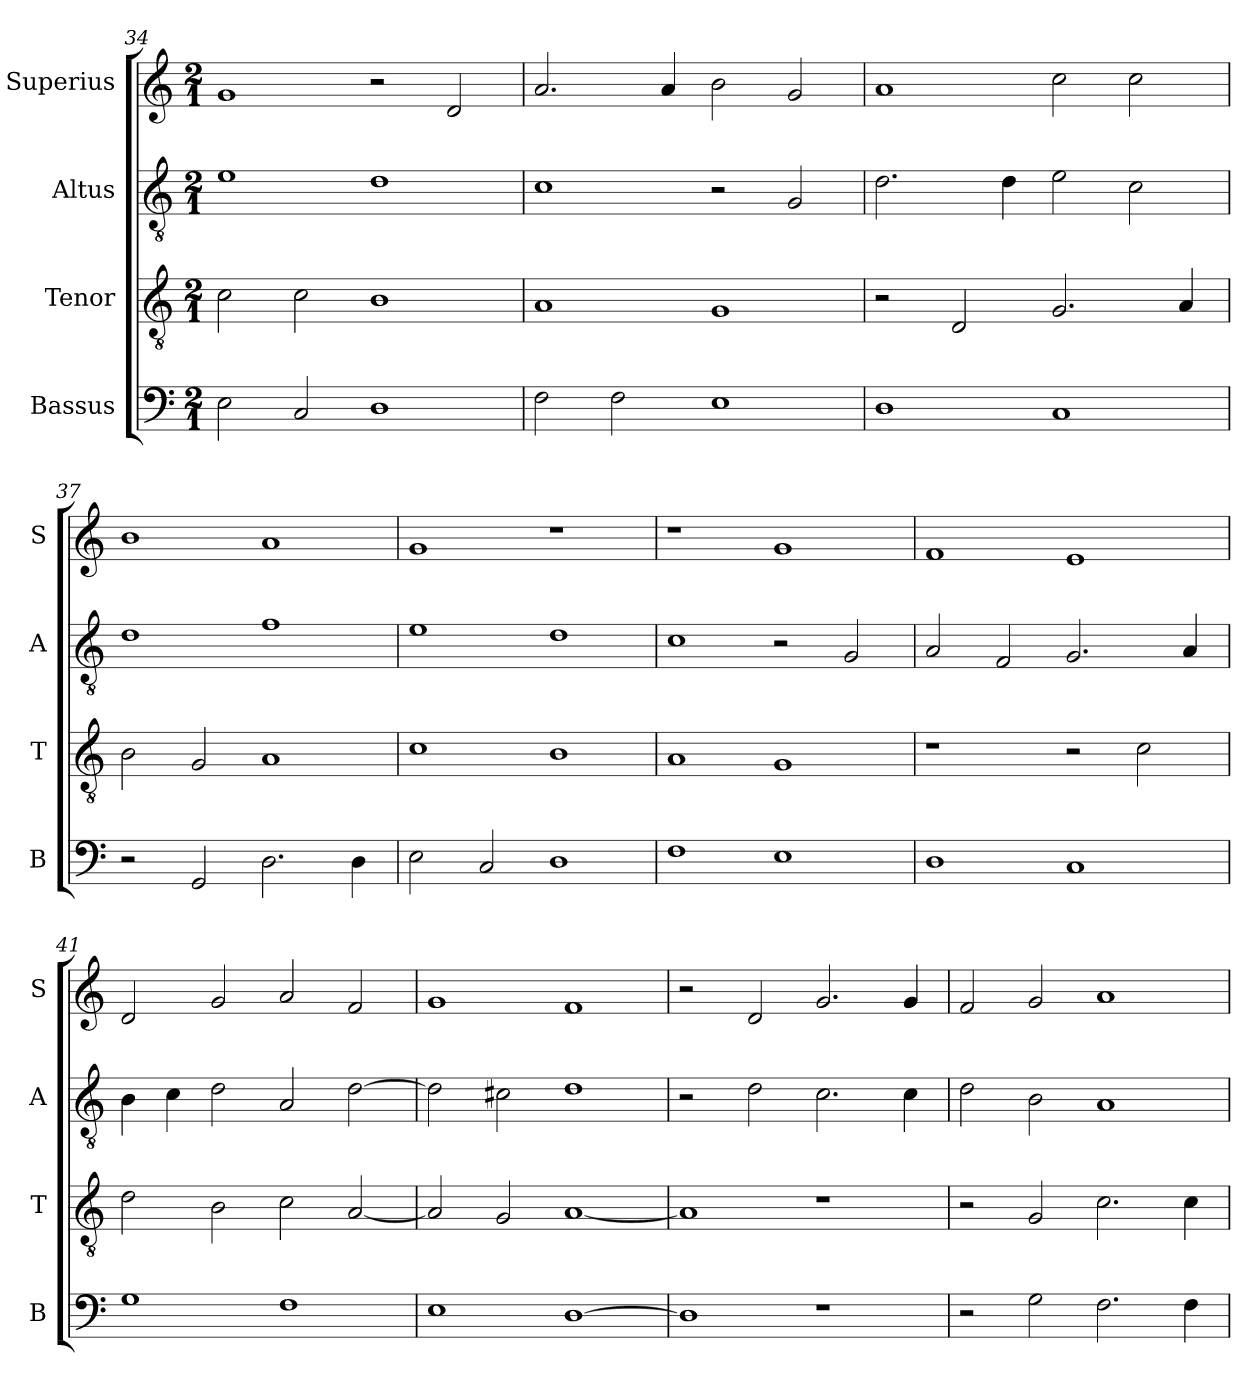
**kern	**kern	**kern	**kern
*part4	*part3	*part2	*part1
*staff4	*staff3	*staff2	*staff1
*I"Bassus	*I"Tenor	*I"Altus	*I"Superius
*I'B	*I'T	*I'A	*I'S
*clefF4	*clefGv2	*clefGv2	*clefG2
*k[]	*k[]	*k[]	*k[]
*C:	*C:	*C:	*C:
*M2/1	*M2/1	*M2/1	*M2/1
=34	=34	=34	=34
2E	2c	1e	1g
2C	2c	.	.
1D	1B	1d	2r
.	.	.	2d
=35	=35	=35	=35
2F	1A	1c	2.a
2F	.	.	.
.	.	.	4a
1E	1G	2r	2b
.	.	2G	2g
=36	=36	=36	=36
1D	2r	2.d	1a
.	2D	.	.
.	.	4d	.
1C	2.G	2e	2cc
.	.	2c	2cc
.	4A	.	.
=37	=37	=37	=37
2r	2B	1d	1b
2GG	2G	.	.
2.D	1A	1f	1a
4D	.	.	.
=38	=38	=38	=38
2E	1c	1e	1g
2C	.	.	.
1D	1B	1d	1r
=39	=39	=39	=39
1F	1A	1c	1r
1E	1G	2r	1g
.	.	2G	.
=40	=40	=40	=40
1D	1r	2A	1f
.	.	2F	.
1C	2r	2.G	1e
.	2c	.	.
.	.	4A	.
=41	=41	=41	=41
1G	2d	4B	2d
.	.	4c	.
.	2B	2d	2g
1F	2c	2A	2a
.	[2A	[2d	2f
=42	=42	=42	=42
1E	2A]	2d]	1g
.	2G	2c#X	.
[1D	[1A	1d	1f
=43	=43	=43	=43
1D]	1A]	2r	2r
.	.	2d	2d
1r	1r	2.c	2.g
.	.	4c	4g
=44	=44	=44	=44
2r	2r	2d	2f
2G	2G	2B	2g
2.F	2.c	1A	1a
4F	4c	.	.
=	=	=	=
*-	*-	*-	*-
